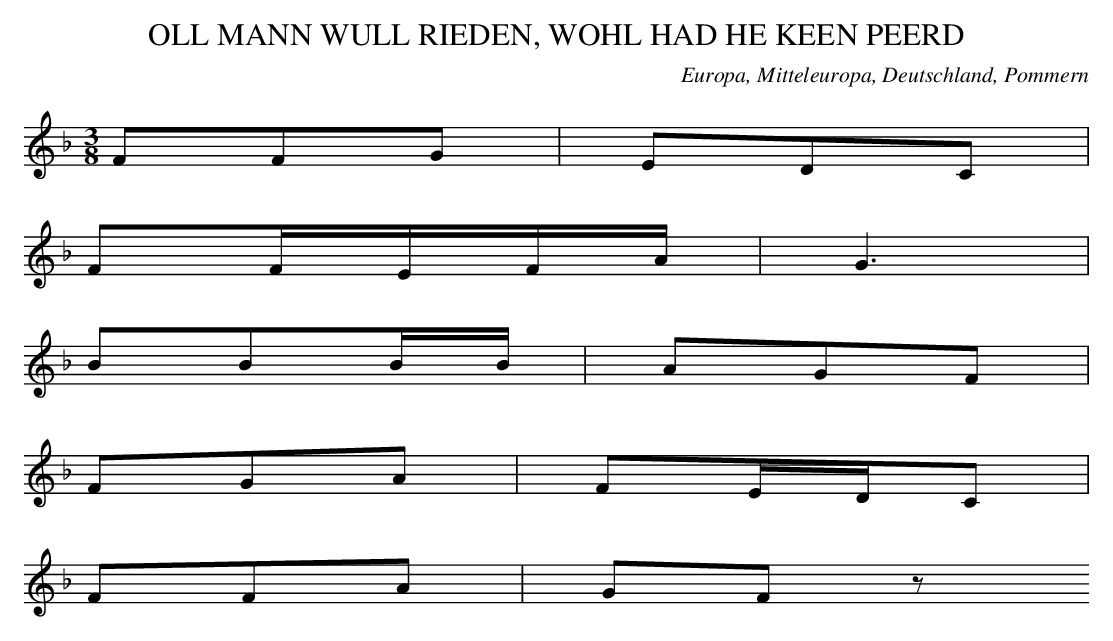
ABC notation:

X:1
T: OLL MANN WULL RIEDEN, WOHL HAD HE KEEN PEERD
O: Europa, Mitteleuropa, Deutschland, Pommern
M: 3/8
L: 1/16
K: F
F2F2G2 | E2D2C2 |
F2FEFA | G6 |
B2B2BB | A2G2F2 |
F2G2A2 | F2EDC2 |
F2F2A2 | G2F2z2
